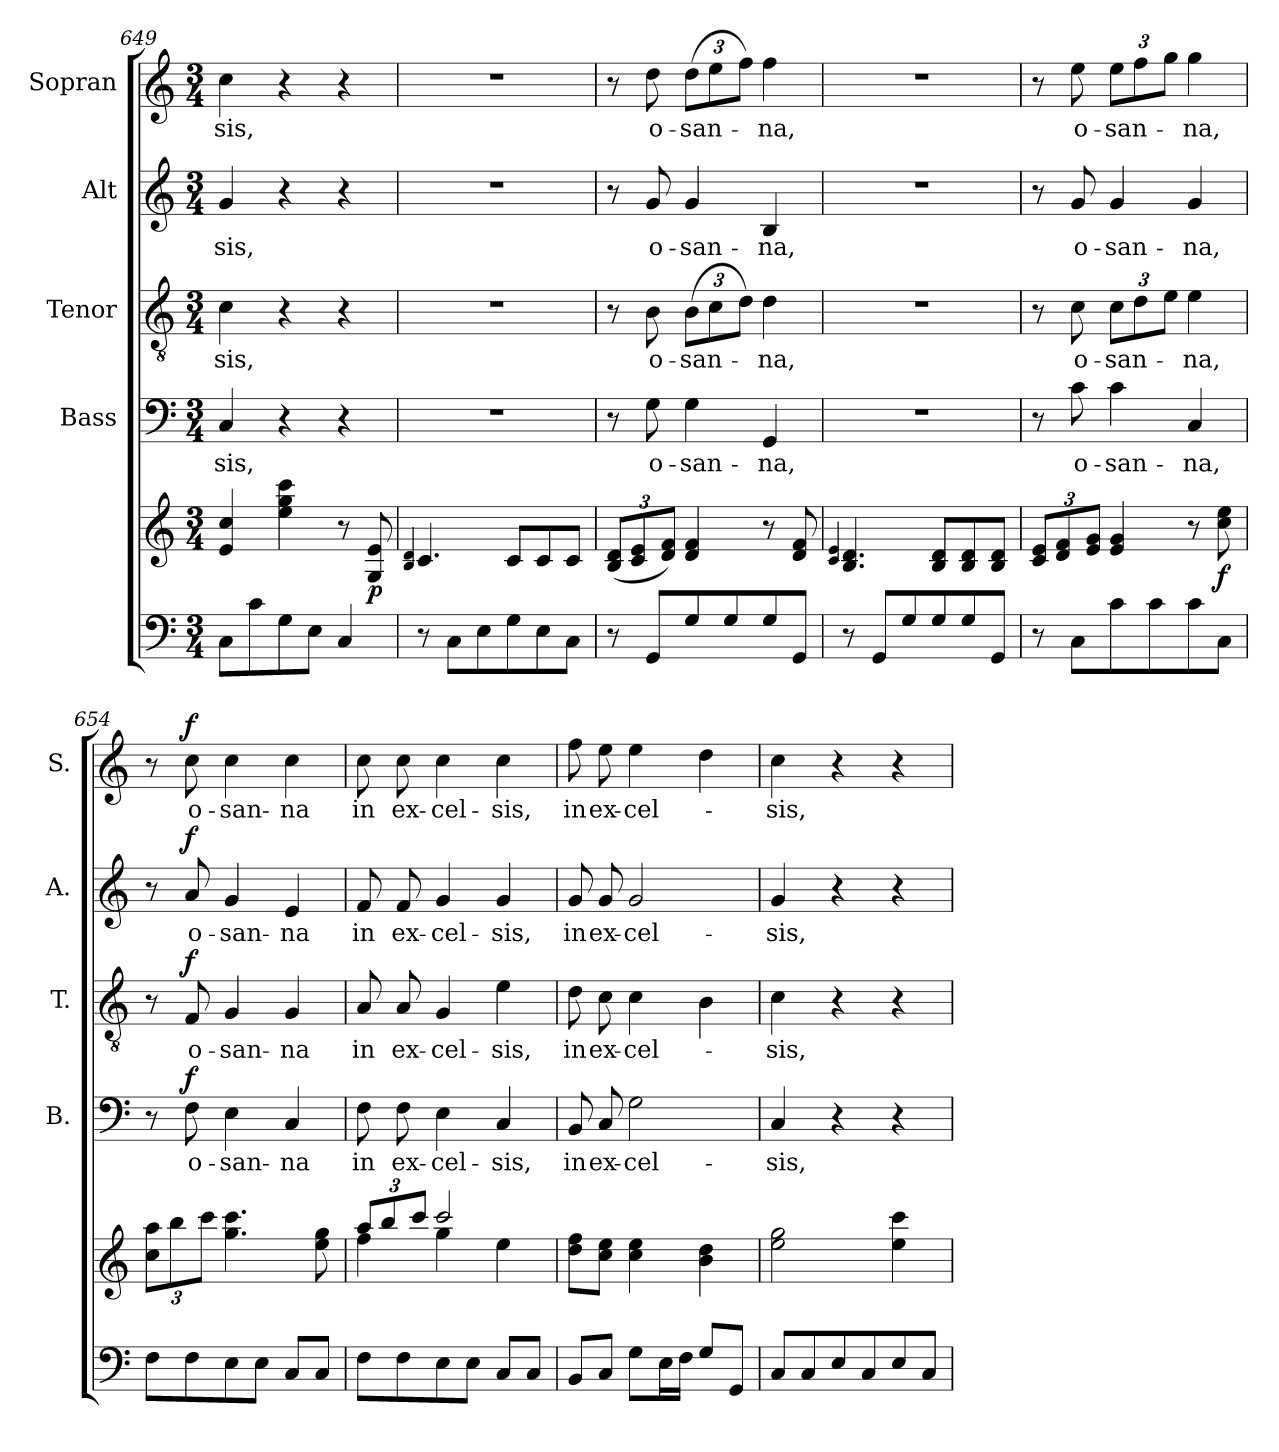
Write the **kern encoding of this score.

**kern	**kern	**dynam	**kern	**text	**dynam	**kern	**text	**dynam	**kern	**text	**dynam	**kern	**text	**dynam
*part5	*part5	*part5	*part4	*part4	*part4	*part3	*part3	*part3	*part2	*part2	*part2	*part1	*part1	*part1
*staff6	*staff5	*staff5/6	*staff4	*staff4	*staff4	*staff3	*staff3	*staff3	*staff2	*staff2	*staff2	*staff1	*staff1	*staff1
*	*	*	*I"Bass	*	*	*I"Tenor	*	*	*I"Alt	*	*	*I"Sopran	*	*
*	*	*	*I'B.	*	*	*I'T.	*	*	*I'A.	*	*	*I'S.	*	*
*clefF4	*clefG2	*	*clefF4	*	*	*clefGv2	*	*	*clefG2	*	*	*clefG2	*	*
*k[]	*k[]	*	*k[]	*	*	*k[]	*	*	*k[]	*	*	*k[]	*	*
*C:	*C:	*	*C:	*	*	*C:	*	*	*C:	*	*	*C:	*	*
*M3/4	*M3/4	*	*M3/4	*	*	*M3/4	*	*	*M3/4	*	*	*M3/4	*	*
=649	=649	=649	=649	=649	=649	=649	=649	=649	=649	=649	=649	=649	=649	=649
!	!	!	!	!LO:LY:b	!	!	!LO:LY:b	!	!	!LO:LY:b	!	!	!LO:LY:b	!
8C\L	4e/ 4cc/	.	4C/	-sis,	.	4c\	-sis,	.	4g/	-sis,	.	4cc\	-sis,	.
8c\	.	.	.	.	.	.	.	.	.	.	.	.	.	.
8G\	4ee\ 4gg\ 4ccc\	.	4r	.	.	4r	.	.	4r	.	.	4r	.	.
8E\J	.	.	.	.	.	.	.	.	.	.	.	.	.	.
4C/	8r	.	4r	.	.	4r	.	.	4r	.	.	4r	.	.
!	!	!LO:DY:b	!	!	!	!	!	!	!	!	!	!	!	!
.	8G/ 8e/	p	.	.	.	.	.	.	.	.	.	.	.	.
!!LO:PB:g=z
=650	=650	=650	=650	=650	=650	=650	=650	=650	=650	=650	=650	=650	=650	=650
.	4qqB/ 4qqd/	.	.	.	.	.	.	.	.	.	.	.	.	.
8r	4.c/	.	2.r	.	.	2.r	.	.	2.r	.	.	2.r	.	.
8C\L	.	.	.	.	.	.	.	.	.	.	.	.	.	.
8E\	.	.	.	.	.	.	.	.	.	.	.	.	.	.
8G\	8c/L	.	.	.	.	.	.	.	.	.	.	.	.	.
8E\	8c/	.	.	.	.	.	.	.	.	.	.	.	.	.
8C\J	8c/J	.	.	.	.	.	.	.	.	.	.	.	.	.
=651	=651	=651	=651	=651	=651	=651	=651	=651	=651	=651	=651	=651	=651	=651
8r	(<12B/ 12d/L	.	8r	.	.	8r	.	.	8r	.	.	8r	.	.
.	12c/ 12e/	.	.	.	.	.	.	.	.	.	.	.	.	.
!	!	!	!	!LO:LY:b	!	!	!LO:LY:b	!	!	!LO:LY:b	!	!	!LO:LY:b	!
8GG/L	.	.	8G\	o-	.	8B\	o-	.	8g/	o-	.	8dd\	o-	.
.	12d/ 12f/J)	.	.	.	.	.	.	.	.	.	.	.	.	.
!	!	!	!	!LO:LY:b	!	!	!	!	!	!	!	!	!	!
*	*	*	*	*	*	*Xbrackettup	*	*	*	*	*	*	*	*
!	!	!	!	!	!	!	!LO:LY:b	!	!	!LO:LY:b	!	!	!	!
*	*	*	*	*	*	*	*	*	*	*	*	*Xbrackettup	*	*
!	!	!	!	!	!	!	!	!	!	!	!	!	!LO:LY:b	!
8G/	4d/ 4f/	.	4G\	-san-	.	(>12B\L	-san-	.	4g/	-san-	.	(>12dd\L	-san-	.
.	.	.	.	.	.	12c\	.	.	.	.	.	12ee\	.	.
8G/	.	.	.	.	.	.	.	.	.	.	.	.	.	.
.	.	.	.	.	.	12d\J)	.	.	.	.	.	12ff\J)	.	.
!	!	!	!	!LO:LY:b	!	!	!LO:LY:b	!	!	!LO:LY:b	!	!	!LO:LY:b	!
8G/	8r	.	4GG/	-na,	.	4d\	-na,	.	4B/	-na,	.	4ff\	-na,	.
8GG/J	8d/ 8f/	.	.	.	.	.	.	.	.	.	.	.	.	.
=652	=652	=652	=652	=652	=652	=652	=652	=652	=652	=652	=652	=652	=652	=652
.	4qqc/ 4qqe/	.	.	.	.	.	.	.	.	.	.	.	.	.
8r	4.B/ 4.d/	.	2.r	.	.	2.r	.	.	2.r	.	.	2.r	.	.
8GG/L	.	.	.	.	.	.	.	.	.	.	.	.	.	.
8G/	.	.	.	.	.	.	.	.	.	.	.	.	.	.
8G/	8B/ 8d/L	.	.	.	.	.	.	.	.	.	.	.	.	.
8G/	8B/ 8d/	.	.	.	.	.	.	.	.	.	.	.	.	.
8GG/J	8B/ 8d/J	.	.	.	.	.	.	.	.	.	.	.	.	.
=653	=653	=653	=653	=653	=653	=653	=653	=653	=653	=653	=653	=653	=653	=653
8r	12c/ 12e/L	.	8r	.	.	8r	.	.	8r	.	.	8r	.	.
.	12d/ 12f/	.	.	.	.	.	.	.	.	.	.	.	.	.
!	!	!	!	!LO:LY:b	!	!	!LO:LY:b	!	!	!LO:LY:b	!	!	!LO:LY:b	!
8C\L	.	.	8c\	o-	.	8c\	o-	.	8g/	o-	.	8ee\	o-	.
.	12e/ 12g/J	.	.	.	.	.	.	.	.	.	.	.	.	.
!	!	!	!	!LO:LY:b	!	!	!LO:LY:b	!	!	!LO:LY:b	!	!	!LO:LY:b	!
8c\	4e/ 4g/	.	4c\	-san-	.	12c\L	-san-	.	4g/	-san-	.	12ee\L	-san-	.
.	.	.	.	.	.	12d\	.	.	.	.	.	12ff\	.	.
8c\	.	.	.	.	.	.	.	.	.	.	.	.	.	.
.	.	.	.	.	.	12e\J	.	.	.	.	.	12gg\J	.	.
!	!	!	!	!LO:LY:b	!	!	!LO:LY:b	!	!	!LO:LY:b	!	!	!LO:LY:b	!
8c\	8r	.	4C/	-na,	.	4e\	-na,	.	4g/	-na,	.	4gg\	-na,	.
!	!	!LO:DY:b	!	!	!	!	!	!	!	!	!	!	!	!
8C\J	8cc\ 8ee\	f	.	.	.	.	.	.	.	.	.	.	.	.
=654	=654	=654	=654	=654	=654	=654	=654	=654	=654	=654	=654	=654	=654	=654
8F\L	12cc\ 12aa\L	.	8r	.	.	8r	.	.	8r	.	.	8r	.	.
.	12bb\	.	.	.	.	.	.	.	.	.	.	.	.	.
!	!	!	!	!LO:LY:b	!LO:DY:a	!	!LO:LY:b	!LO:DY:a	!	!LO:LY:b	!LO:DY:a	!	!LO:LY:b	!LO:DY:a
8F\	.	.	8F\	o-	f	8F/	o-	f	8a/	o-	f	8cc\	o-	f
.	12ccc\J	.	.	.	.	.	.	.	.	.	.	.	.	.
!	!	!	!	!LO:LY:b	!	!	!LO:LY:b	!	!	!LO:LY:b	!	!	!LO:LY:b	!
8E\	4.gg\ 4.ccc\	.	4E\	-san-	.	4G/	-san-	.	4g/	-san-	.	4cc\	-san-	.
8E\J	.	.	.	.	.	.	.	.	.	.	.	.	.	.
!	!	!	!	!LO:LY:b	!	!	!LO:LY:b	!	!	!LO:LY:b	!	!	!LO:LY:b	!
8C/L	.	.	4C/	-na	.	4G/	-na	.	4e/	-na	.	4cc\	-na	.
8C/J	8ee\ 8gg\	.	.	.	.	.	.	.	.	.	.	.	.	.
!!LO:LB:g=z
=655	=655	=655	=655	=655	=655	=655	=655	=655	=655	=655	=655	=655	=655	=655
*	*^	*	*	*	*	*	*	*	*	*	*	*	*	*
!	!	!	!	!	!LO:LY:b	!	!	!LO:LY:b	!	!	!LO:LY:b	!	!	!LO:LY:b	!
8F\L	12aa/L	4ff\	.	8F\	in	.	8A/	in	.	8f/	in	.	8cc\	in	.
.	12bb/	.	.	.	.	.	.	.	.	.	.	.	.	.	.
!	!	!	!	!	!LO:LY:b	!	!	!LO:LY:b	!	!	!LO:LY:b	!	!	!LO:LY:b	!
8F\	.	.	.	8F\	ex-	.	8A/	ex-	.	8f/	ex-	.	8cc\	ex-	.
.	12ccc/J	.	.	.	.	.	.	.	.	.	.	.	.	.	.
!	!	!	!	!	!LO:LY:b	!	!	!LO:LY:b	!	!	!LO:LY:b	!	!	!LO:LY:b	!
8E\	2ccc/	4gg\	.	4E\	-cel-	.	4G/	-cel-	.	4g/	-cel-	.	4cc\	-cel-	.
8E\J	.	.	.	.	.	.	.	.	.	.	.	.	.	.	.
!	!	!	!	!	!LO:LY:b	!	!	!LO:LY:b	!	!	!LO:LY:b	!	!	!LO:LY:b	!
8C/L	.	4ee\	.	4C/	-sis,	.	4e\	-sis,	.	4g/	-sis,	.	4cc\	-sis,	.
8C/J	.	.	.	.	.	.	.	.	.	.	.	.	.	.	.
*	*v	*v	*	*	*	*	*	*	*	*	*	*	*	*	*
=656	=656	=656	=656	=656	=656	=656	=656	=656	=656	=656	=656	=656	=656	=656
!	!	!	!	!LO:LY:b	!	!	!LO:LY:b	!	!	!LO:LY:b	!	!	!LO:LY:b	!
8BB/L	8dd\ 8ff\L	.	8BB/	in	.	8d\	in	.	8g/	in	.	8ff\	in	.
!	!	!	!	!LO:LY:b	!	!	!LO:LY:b	!	!	!LO:LY:b	!	!	!LO:LY:b	!
8C/J	8cc\ 8ee\J	.	8C/	ex-	.	8c\	ex-	.	8g/	ex-	.	8ee\	ex-	.
!	!	!	!	!LO:LY:b	!	!	!LO:LY:b	!	!	!LO:LY:b	!	!	!LO:LY:b	!
8G\L	4cc\ 4ee\	.	2G\	-cel-	.	4c\	-cel-	.	2g/	-cel-	.	4ee\	-cel-	.
16E\L	.	.	.	.	.	.	.	.	.	.	.	.	.	.
16F\JJ	.	.	.	.	.	.	.	.	.	.	.	.	.	.
8G/L	4b\ 4dd\	.	.	.	.	4B\	.	.	.	.	.	4dd\	.	.
8GG/J	.	.	.	.	.	.	.	.	.	.	.	.	.	.
=657	=657	=657	=657	=657	=657	=657	=657	=657	=657	=657	=657	=657	=657	=657
!	!	!	!	!LO:LY:b	!	!	!LO:LY:b	!	!	!LO:LY:b	!	!	!LO:LY:b	!
8C/L	2ee\ 2gg\	.	4C/	-sis,	.	4c\	-sis,	.	4g/	-sis,	.	4cc\	-sis,	.
8C/	.	.	.	.	.	.	.	.	.	.	.	.	.	.
8E/	.	.	4r	.	.	4r	.	.	4r	.	.	4r	.	.
8C/	.	.	.	.	.	.	.	.	.	.	.	.	.	.
8E/	4ee\ 4ccc\	.	4r	.	.	4r	.	.	4r	.	.	4r	.	.
8C/J	.	.	.	.	.	.	.	.	.	.	.	.	.	.
=	=	=	=	=	=	=	=	=	=	=	=	=	=	=
*-	*-	*-	*-	*-	*-	*-	*-	*-	*-	*-	*-	*-	*-	*-
